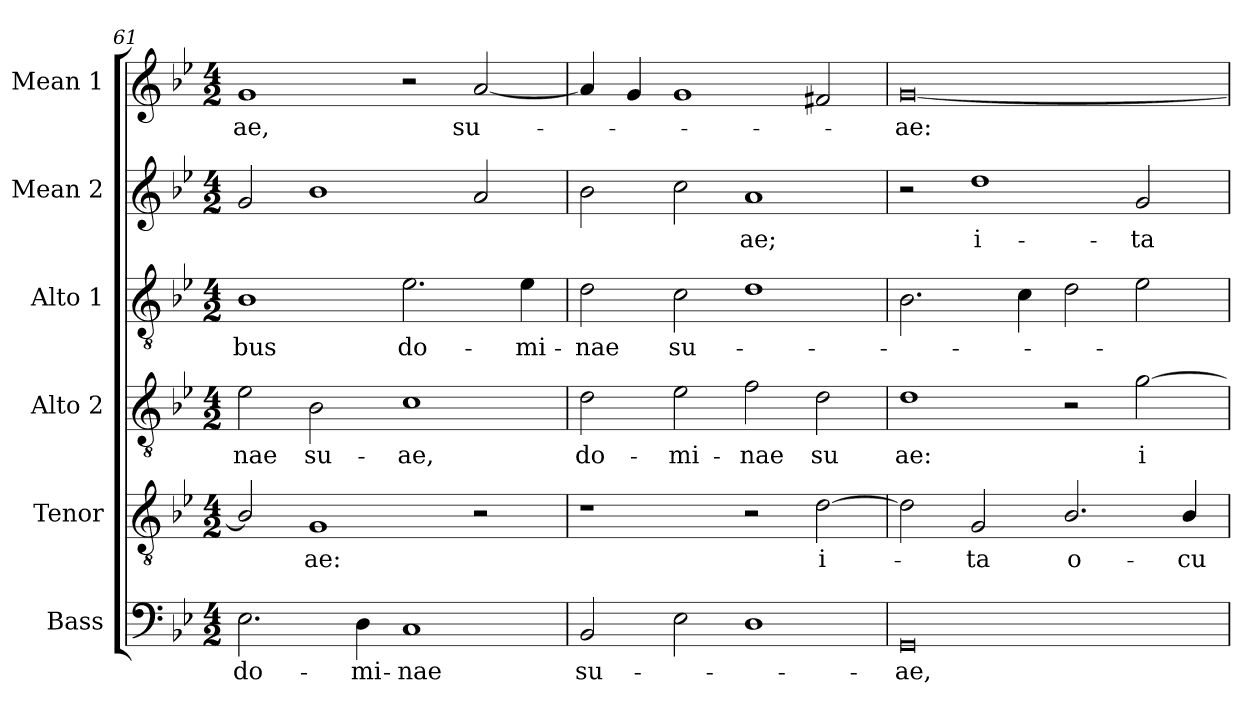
**kern	**text	**kern	**text	**kern	**text	**kern	**text	**kern	**text	**kern	**text
*part6	*part6	*part5	*part5	*part4	*part4	*part3	*part3	*part2	*part2	*part1	*part1
*staff6	*staff6	*staff5	*staff5	*staff4	*staff4	*staff3	*staff3	*staff2	*staff2	*staff1	*staff1
*I"Bass	*	*I"Tenor	*	*I"Alto 2	*	*I"Alto 1	*	*I"Mean 2	*	*I"Mean 1	*
*I'B.	*	*I'T.	*	*I'A2.	*	*I'A1	*	*I'M2.	*	*I'M1.	*
*clefF4	*	*clefGv2	*	*clefGv2	*	*clefGv2	*	*clefG2	*	*clefG2	*
*	*	*ITrd7c12	*	*ITrd7c12	*	*ITrd7c12	*	*	*	*	*
*k[b-e-]	*	*k[b-e-]	*	*k[b-e-]	*	*k[b-e-]	*	*k[b-e-]	*	*k[b-e-]	*
*g:	*	*g:	*	*g:	*	*g:	*	*g:	*	*g:	*
*M4/2	*	*M4/2	*	*M4/2	*	*M4/2	*	*M4/2	*	*M4/2	*
=61	=61	=61	=61	=61	=61	=61	=61	=61	=61	=61	=61
!	!LO:LY:b:color=#000000	!	!	!	!	!	!	!	!	!	!
!	!	!	!	!	!LO:LY:b:color=#000000	!	!	!	!	!	!
!	!	!	!	!	!	!	!LO:LY:b:color=#000000	!	!	!	!
!	!	!	!	!	!	!	!	!	!	!	!LO:LY:b:color=#000000
2.E-i\	do-	2BB-i/]	.	2E-i\	-nae	1BB-i	-bus	2gi/	.	1gi	-ae,
!	!	!	!LO:LY:b:color=#000000	!	!	!	!	!	!	!	!
!	!	!	!	!	!LO:LY:b:color=#000000	!	!	!	!	!	!
.	.	1GGi	-ae:	2BB-i\	su-	.	.	1b-i	.	.	.
!	!LO:LY:b:color=#000000	!	!	!	!	!	!	!	!	!	!
4Di\	-mi-	.	.	.	.	.	.	.	.	.	.
!	!LO:LY:b:color=#000000	!	!	!	!	!	!	!	!	!	!
!	!	!	!	!	!LO:LY:b:color=#000000	!	!	!	!	!	!
!	!	!	!	!	!	!	!LO:LY:b:color=#000000	!	!	!	!
1Ci	-nae	.	.	1Ci	-ae,	2.E-i\	do-	.	.	2r	.
!	!	!	!	!	!	!	!	!	!	!	!LO:LY:b:color=#000000
.	.	2r	.	.	.	.	.	2ai/	.	[<2ai/	su-
!	!	!	!	!	!	!	!LO:LY:b:color=#000000	!	!	!	!
.	.	.	.	.	.	4E-i\	-mi-	.	.	.	.
=62	=62	=62	=62	=62	=62	=62	=62	=62	=62	=62	=62
!	!LO:LY:b:color=#000000	!	!	!	!	!	!	!	!	!	!
!	!	!	!	!	!LO:LY:b:color=#000000	!	!	!	!	!	!
!	!	!	!	!	!	!	!LO:LY:b:color=#000000	!	!	!	!
2BB-i/	su-	1r	.	2Di\	do-	2Di\	-nae	2b-i\	.	4ai/]	.
.	.	.	.	.	.	.	.	.	.	4gi/	.
!	!	!	!	!	!LO:LY:b:color=#000000	!	!	!	!	!	!
!	!	!	!	!	!	!	!LO:LY:b:color=#000000	!	!	!	!
2E-i\	.	.	.	2E-i\	-mi-	2Ci\	su-	2cci\	.	1gi	.
!	!	!	!	!	!LO:LY:b:color=#000000	!	!	!	!	!	!
!	!	!	!	!	!	!	!	!	!LO:LY:b:color=#000000	!	!
1Di	.	2r	.	2Fi\	-nae	1Di	.	1ai	-ae;	.	.
!	!	!	!LO:LY:b:color=#000000	!	!	!	!	!	!	!	!
!	!	!	!	!	!LO:LY:b:color=#000000	!	!	!	!	!	!
.	.	[>2Di\	i-	2Di\	su	.	.	.	.	2f#Xi/	.
=63	=63	=63	=63	=63	=63	=63	=63	=63	=63	=63	=63
!	!LO:LY:b:color=#000000	!	!	!	!	!	!	!	!	!	!
!	!	!	!	!	!LO:LY:b:color=#000000	!	!	!	!	!	!
!	!	!	!	!	!	!	!	!	!	!	!LO:LY:b:color=#000000
0GGi	-ae,	2Di\]	.	1Di	ae:	2.BB-i\	.	2r	.	[<0gi	-ae:
!	!	!	!LO:LY:b:color=#000000	!	!	!	!	!	!	!	!
!	!	!	!	!	!	!	!	!	!LO:LY:b:color=#000000	!	!
.	.	2GGi/	-ta	.	.	.	.	1ddi	i-	.	.
.	.	.	.	.	.	4Ci\	.	.	.	.	.
!	!	!	!LO:LY:b:color=#000000	!	!	!	!	!	!	!	!
.	.	2.BB-i/	o-	2r	.	2Di\	.	.	.	.	.
!	!	!	!	!	!LO:LY:b:color=#000000	!	!	!	!	!	!
!	!	!	!	!	!	!	!	!	!LO:LY:b:color=#000000	!	!
.	.	.	.	[>2Gi\	i-	2E-i\	.	2gi/	-ta	.	.
!	!	!	!LO:LY:b:color=#000000	!	!	!	!	!	!	!	!
.	.	4BB-i/	-cu-	.	.	.	.	.	.	.	.
=	=	=	=	=	=	=	=	=	=	=	=
*-	*-	*-	*-	*-	*-	*-	*-	*-	*-	*-	*-
